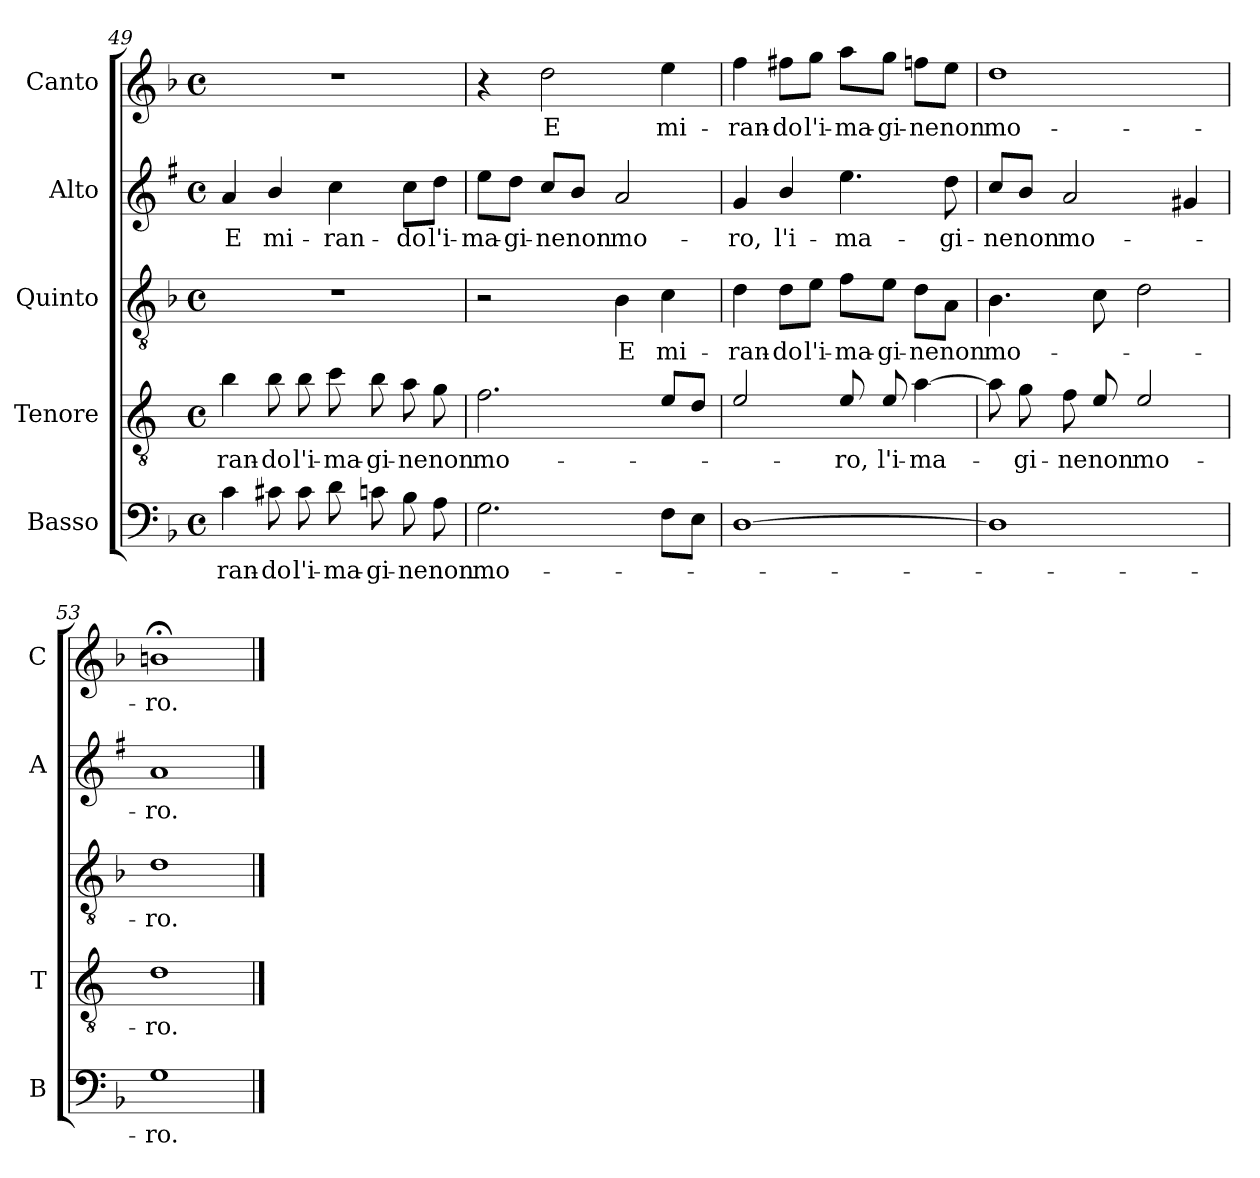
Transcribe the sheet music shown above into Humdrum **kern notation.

**kern	**text	**kern	**text	**kern	**text	**kern	**text	**kern	**text
*part5	*part5	*part4	*part4	*part3	*part3	*part2	*part2	*part1	*part1
*staff5	*staff5	*staff4	*staff4	*staff3	*staff3	*staff2	*staff2	*staff1	*staff1
*I"Basso	*	*I"Tenore	*	*I"Quinto	*	*I"Alto	*	*I"Canto	*
*I'B	*	*I'T	*	*	*	*I'A	*	*I'C	*
!!LO:PB:g=z
*clefF4	*	*clefGv2	*	*clefGv2	*	*clefG2	*	*clefG2	*
*	*	*ITrd4c7	*	*	*	*ITrd1c2	*	*	*
*k[b-]	*	*k[b-]	*	*k[b-]	*	*k[b-]	*	*k[b-]	*
*F:	*	*F:	*	*F:	*	*F:	*	*F:	*
*M4/4	*	*M4/4	*	*M4/4	*	*M4/4	*	*M4/4	*
*met(c)	*	*met(c)	*	*met(c)	*	*met(c)	*	*met(c)	*
=49	=49	=49	=49	=49	=49	=49	=49	=49	=49
!	!LO:LY:b	!	!LO:LY:b	!	!	!	!LO:LY:b	!	!
4c\	-ran-	4e\	-ran-	1r	.	4g/	E	1r	.
!	!LO:LY:b	!	!LO:LY:b	!	!	!	!LO:LY:b	!	!
8c#X\	-do	8e\	-do	.	.	4a/	mi-	.	.
!	!LO:LY:b	!	!LO:LY:b	!	!	!	!	!	!
8c#\	l'i-	8e\	l'i-	.	.	.	.	.	.
!	!LO:LY:b	!	!LO:LY:b	!	!	!	!LO:LY:b	!	!
8d\	-ma-	8f\	-ma-	.	.	4b-\	-ran-	.	.
!	!LO:LY:b	!	!LO:LY:b	!	!	!	!	!	!
8cn\	-gi-	8e\	-gi-	.	.	.	.	.	.
!	!LO:LY:b	!	!LO:LY:b	!	!	!	!LO:LY:b	!	!
8B-\	-ne	8d\	-ne	.	.	8b-\L	-do	.	.
!	!LO:LY:b	!	!LO:LY:b	!	!	!	!LO:LY:b	!	!
8A\	non	8c\	non	.	.	8cc\J	l'i-	.	.
=50	=50	=50	=50	=50	=50	=50	=50	=50	=50
!	!LO:LY:b	!	!LO:LY:b	!	!	!	!LO:LY:b	!	!
2.G\	mo-	2.B-\	mo-	2r	.	8dd\L	-ma-	4r	.
!	!	!	!	!	!	!	!LO:LY:b	!	!
.	.	.	.	.	.	8cc\J	-gi-	.	.
!	!	!	!	!	!	!	!LO:LY:b	!	!LO:LY:b
.	.	.	.	.	.	8b-/L	-ne	2dd\	E
!	!	!	!	!	!	!	!LO:LY:b	!	!
.	.	.	.	.	.	8a/J	non	.	.
!	!	!	!	!	!LO:LY:b	!	!LO:LY:b	!	!
.	.	.	.	4B-\	E	2g/	mo-	.	.
!	!	!	!	!	!LO:LY:b	!	!	!	!LO:LY:b
8F\L	.	8A/L	.	4c\	mi-	.	.	4ee\	mi-
8E\J	.	8G/J	.	.	.	.	.	.	.
=51	=51	=51	=51	=51	=51	=51	=51	=51	=51
!	!	!	!	!	!LO:LY:b	!	!LO:LY:b	!	!LO:LY:b
[1D	.	2A/	.	4d\	-ran-	4f/	-ro,	4ff\	-ran-
!	!	!	!	!	!LO:LY:b	!	!LO:LY:b	!	!LO:LY:b
.	.	.	.	8d\L	-do	4a/	l'i-	8ff#X\L	-do
!	!	!	!	!	!LO:LY:b	!	!	!	!LO:LY:b
.	.	.	.	8e\J	l'i-	.	.	8gg\J	l'i-
!	!	!	!LO:LY:b	!	!LO:LY:b	!	!LO:LY:b	!	!LO:LY:b
.	.	8A/	-ro,	8f\L	-ma-	4.dd\	-ma-	8aa\L	-ma-
!	!	!	!LO:LY:b	!	!LO:LY:b	!	!	!	!LO:LY:b
.	.	8A/	l'i-	8e\J	-gi-	.	.	8gg\J	-gi-
!	!	!	!LO:LY:b	!	!LO:LY:b	!	!	!	!LO:LY:b
.	.	[4d\	-ma-	8d\L	-ne	.	.	8ffn\L	-ne
!	!	!	!	!	!LO:LY:b	!	!LO:LY:b	!	!LO:LY:b
.	.	.	.	8A\J	non	8cc\	-gi-	8ee\J	non
=52	=52	=52	=52	=52	=52	=52	=52	=52	=52
!	!	!	!	!	!LO:LY:b	!	!LO:LY:b	!	!LO:LY:b
1D]	.	8d\]	.	4.B-\	mo-	8b-/L	-ne	1dd	mo-
!	!	!	!LO:LY:b	!	!	!	!LO:LY:b	!	!
.	.	8c\	-gi-	.	.	8a/J	non	.	.
!	!	!	!LO:LY:b	!	!	!	!LO:LY:b	!	!
.	.	8B-\	-ne	.	.	2g/	mo-	.	.
!	!	!	!LO:LY:b	!	!	!	!	!	!
.	.	8A/	non	8c\	.	.	.	.	.
!	!	!	!LO:LY:b	!	!	!	!	!	!
.	.	2A/	mo-	2d\	.	.	.	.	.
.	.	.	.	.	.	4f#X/	.	.	.
=53	=53	=53	=53	=53	=53	=53	=53	=53	=53
!	!LO:LY:b	!	!LO:LY:b	!	!LO:LY:b	!	!LO:LY:b	!	!LO:LY:b
1G	-ro.	1G	-ro.	1d	-ro.	1g	-ro.	1bn;<	-ro.
==	==	==	==	==	==	==	==	==	==
*-	*-	*-	*-	*-	*-	*-	*-	*-	*-
